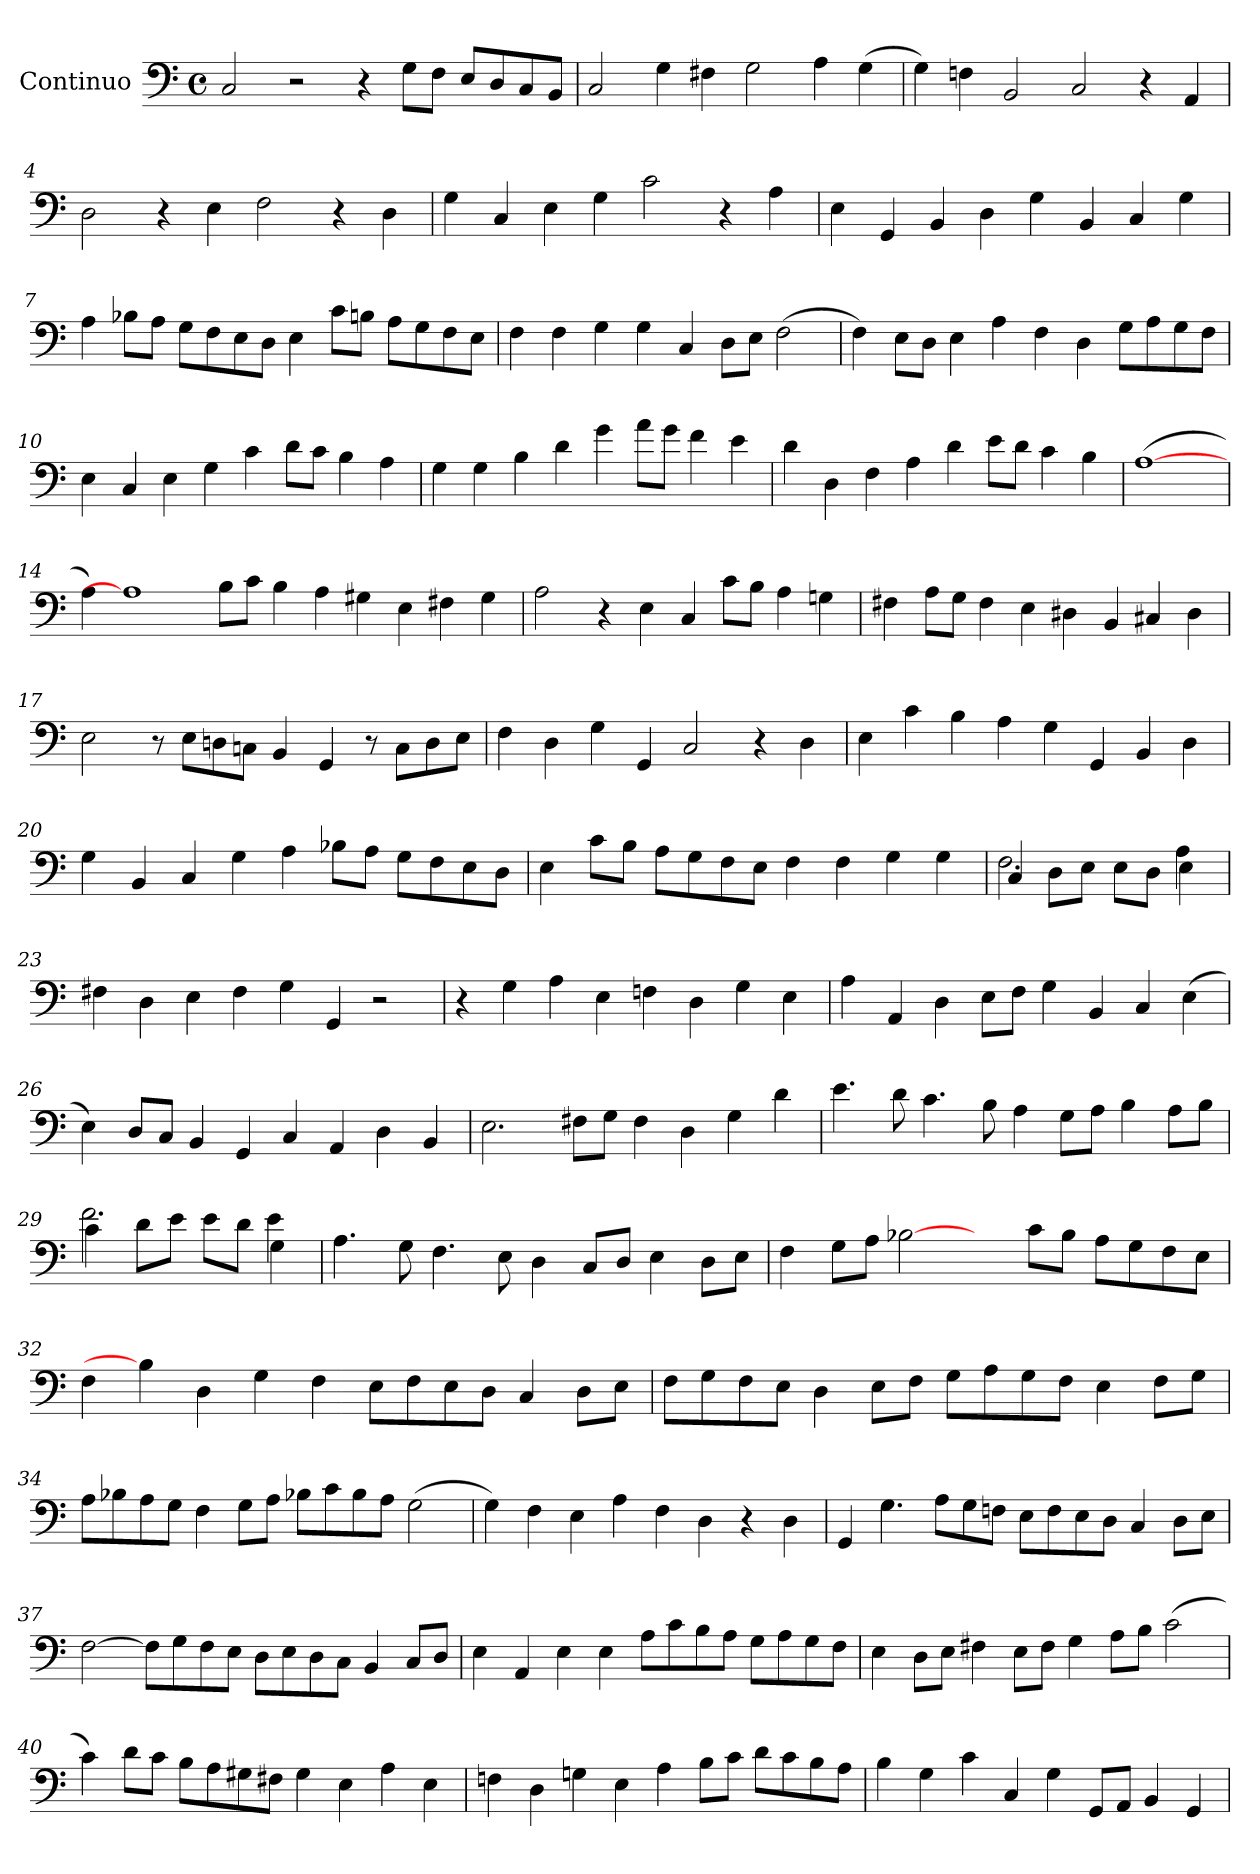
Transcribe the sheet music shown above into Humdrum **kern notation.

**kern
*part1
*staff1
*I"Continuo
!!LO:PB:g=z
*stria5
*clefF4
*M4/4
*met(c)
=1
2C/
2r
4r
8G\L
8F\J
8E/L
8D/
8C/
8BB/J
=2
2C/
4G\
4F#X\
2G\
4A\
(>4G\
=3
4G\)
4Fn\
2BB/
2C/
4r
4AA/
!!LO:LB:g=z
=4
2D\
4r
4E\
2F\
4r
4D\
=5
4G\
4C/
4E\
4G\
2c\
4r
4A\
=6
4E\
4GG/
4BB/
4D\
4G\
4BB/
4C/
4G\
!!LO:LB:g=z
=7
4A\
8B-X\L
8A\J
8G\L
8F\
8E\
8D\J
4E\
8c\L
8Bn\J
8A\L
8G\
8F\
8E\J
=8
4F\
4F\
4G\
4G\
4C/
8D\L
8E\J
(>2F\
=9
4F\)
8E\L
8D\J
4E\
4A\
4F\
4D\
8G\L
8A\
8G\
8F\J
!!LO:LB:g=z
=10
4E\
4C/
4E\
4G\
4c\
8d\L
8c\J
4B\
4A\
=11
4G\
4G\
4B\
4d\
4g\
8a\L
8g\J
4f\
4e\
=12
4d\
4D\
4F\
4A\
4d\
8e\L
8d\J
4c\
4B\
!!LO:LB:g=z
=13
(>[1A
=14
4A\)
1A]
8B\L
8c\J
4B\
4A\
4G#X\
4E\
4F#X\
4G#\
=15
2A\
4r
4E\
4C/
8c\L
8B\J
4A\
4Gn\
=16
4F#X\
8A\L
8G\J
4F#\
4E\
4D#X\
4BB/
4C#X/
4D#\
!!LO:LB:g=z
=17
2E\
8r
8E\L
8Dn\
8Cn\J
4BB/
4GG/
8r
8C\L
8D\
8E\J
=18
4F\
4D\
4G\
4GG/
2C/
4r
4D\
=19
4E\
4c\
4B\
4A\
4G\
4GG/
4BB/
4D\
!!LO:LB:g=z
=20
4G\
4BB/
4C/
4G\
4A\
8B-X\L
8A\J
8G\L
8F\
8E\
8D\J
=21
4E\
8c\L
8B\J
8A\L
8G\
8F\
8E\J
4F\
4F\
4G\
4G\
=22
*^
2.F\	4C/
.	8D\L
.	8E\J
.	8E\L
.	8D\J
4E\	4A\
*v	*v
!!LO:LB:g=z
=23
4F#X\
4D\
4E\
4F#\
4G\
4GG/
2r
=24
4r
4G\
4A\
4E\
4Fn\
4D\
4G\
4E\
=25
4A\
4AA/
4D\
8E\L
8F\J
4G\
4BB/
4C/
(<4E\
!!LO:LB:g=z
=26
4E\)
8D/L
8C/J
4BB/
4GG/
4C/
4AA/
4D\
4BB/
=27
2.E\
8F#X\L
8G\J
4F#\
4D\
4G\
4d\
=28
4.e\
8d\
4.c\
8B\
4A\
8G\L
8A\J
4B\
8A\L
8B\J
!!LO:LB:g=z
=29
*^
4c\	2.f\
8d\L	.
8e\J	.
8e\L	.
8d\J	.
4G\	4e\
*v	*v
=30
4.A\
8G\
4.F\
8E\
4D\
8C/L
8D/J
4E\
8D\L
8E\J
=31
4F\
8G\L
8A\J
[2B-X\
4ryy
8c\L
8B-\J
8A\L
8G\
8F\
8E\J
!!LO:LB:g=z
=32
4F\
4B-\]
4D\
4G\
4F\
8E\L
8F\
8E\
8D\J
4C/
8D\L
8E\J
=33
8F\L
8G\
8F\
8E\J
4D\
8E\L
8F\J
8G\L
8A\
8G\
8F\J
4E\
8F\L
8G\J
!!LO:PB:g=z
=34
8A\L
8B-X\
8A\
8G\J
4F\
8G\L
8A\J
8B-X\L
8c\
8B-\
8A\J
(>2G\
=35
4G\)
4F\
4E\
4A\
4F\
4D\
4r
4D\
=36
4GG/
4.G\
8A\L
8G\
8Fn\J
8E\L
8F\
8E\
8D\J
4C/
8D\L
8E\J
!!LO:LB:g=z
=37
[>2F\
8F\L]
8G\
8F\
8E\J
8D\L
8E\
8D\
8C\J
4BB/
8C/L
8D/J
=38
4E\
4AA/
4E\
4E\
8A\L
8c\
8B\
8A\J
8G\L
8A\
8G\
8F\J
=39
4E\
8D\L
8E\J
4F#X\
8E\L
8F#\J
4G\
8A\L
8B\J
(>2c\
!!LO:LB:g=z
=40
4c\)
8d\L
8c\J
8B\L
8A\
8G#X\
8F#X\J
4G#\
4E\
4A\
4E\
=41
4Fn\
4D\
4Gn\
4E\
4A\
8B\L
8c\J
8d\L
8c\
8B\
8A\J
=42
4B\
4G\
4c\
4C/
4G\
8GG/L
8AA/J
4BB/
4GG/
=
*-
